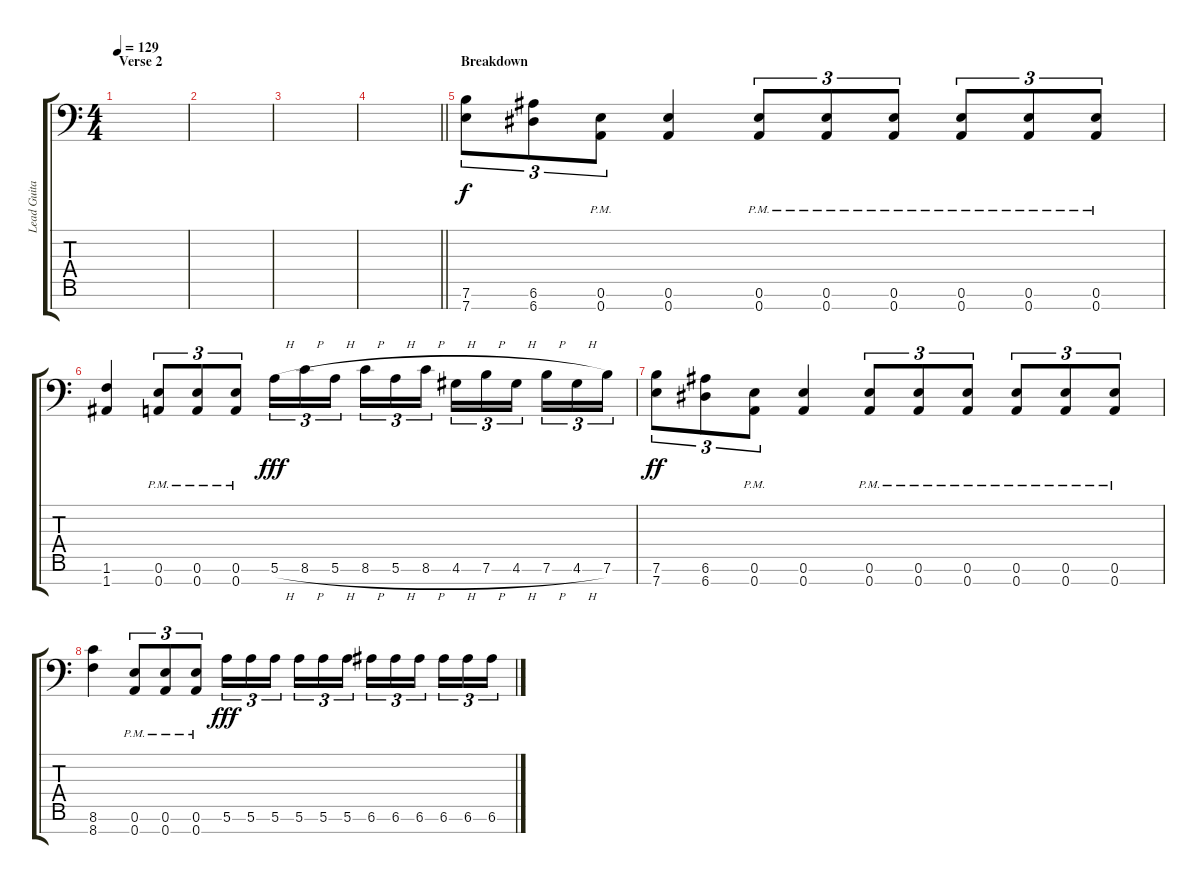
\track ("Lead Guitar" "Lead Guita") {instrument distortionguitar}
\staff {score tabs}
\tuning (E4 B3 G3 D3 A2 E2 A1) {hide}
\ts (4 4)
\section ("" "Verse 2")
\tempo 129
\clef f4
\ks c
|
|
|
\barLineRight lightlight
|
\section ("" "Breakdown")
(7.6 7.7).8{tu (3 2)} (6.6 6.7).8{tu (3 2)} (0.6{pm} 0.7{pm}).8{tu (3 2)} (0.6 0.7).4 (0.6{pm} 0.7{pm}).8{tu (3 2)} (0.6{pm} 0.7{pm}).8{tu (3 2)} (0.6{pm} 0.7{pm}).8{tu (3 2)} (0.6{pm} 0.7{pm}).8{tu (3 2)} (0.6{pm} 0.7{pm}).8{tu (3 2)} (0.6{pm} 0.7{pm}).8{tu (3 2)} |
(1.6 1.7).4 (0.6{pm} 0.7{pm}).8{tu (3 2)} (0.6{pm} 0.7{pm}).8{tu (3 2)} (0.6{pm} 0.7{pm}).8{tu (3 2)} 5.6{h}.16{tu (3 2) dy fff} 8.6{h}.16{tu (3 2)} 5.6{h}.16{tu (3 2) beam splitsecondary} 8.6{h}.16{tu (3 2)} 5.6{h}.16{tu (3 2)} 8.6{h}.16{tu (3 2)} 4.6{h}.16{tu (3 2)} 7.6{h}.16{tu (3 2)} 4.6{h}.16{tu (3 2) beam splitsecondary} 7.6{h}.16{tu (3 2)} 4.6{h}.16{tu (3 2)} 7.6.16{tu (3 2)} |
(7.6 7.7).8{tu (3 2) dy ff} (6.6 6.7).8{tu (3 2)} (0.6{pm} 0.7{pm}).8{tu (3 2)} (0.6 0.7).4 (0.6{pm} 0.7{pm}).8{tu (3 2)} (0.6{pm} 0.7{pm}).8{tu (3 2)} (0.6{pm} 0.7{pm}).8{tu (3 2)} (0.6{pm} 0.7{pm}).8{tu (3 2)} (0.6{pm} 0.7{pm}).8{tu (3 2)} (0.6{pm} 0.7{pm}).8{tu (3 2)} |
(8.6 8.7).4 (0.6{pm} 0.7{pm}).8{tu (3 2)} (0.6{pm} 0.7{pm}).8{tu (3 2)} (0.6{pm} 0.7{pm}).8{tu (3 2)} 5.6.16{tu (3 2) dy fff} 5.6.16{tu (3 2)} 5.6.16{tu (3 2) beam splitsecondary} 5.6.16{tu (3 2)} 5.6.16{tu (3 2)} 5.6.16{tu (3 2)} 6.6.16{tu (3 2)} 6.6.16{tu (3 2)} 6.6.16{tu (3 2) beam splitsecondary} 6.6.16{tu (3 2)} 6.6.16{tu (3 2)} 6.6.16{tu (3 2)}
